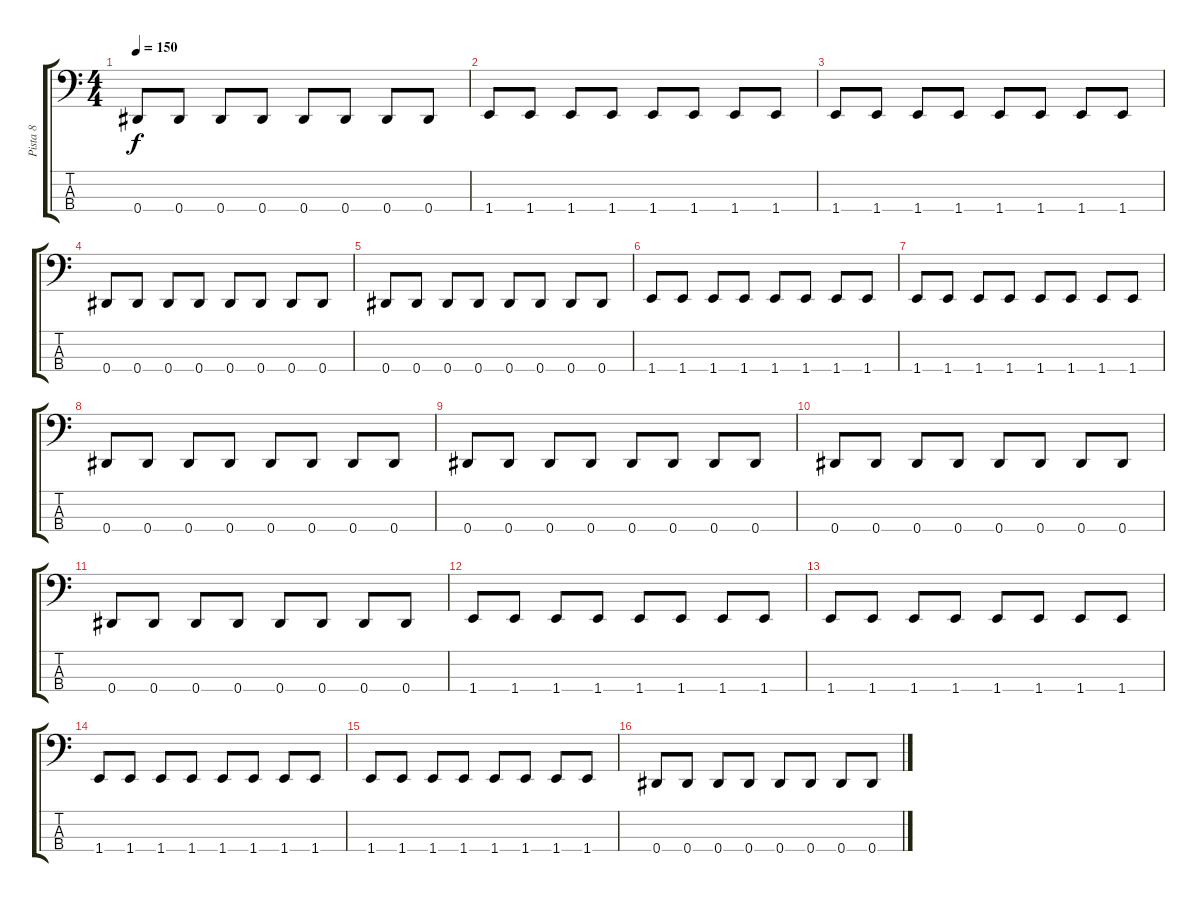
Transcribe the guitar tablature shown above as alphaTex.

\track ("Pista 8" "Pista 8") {instrument electricbassfinger}
\staff {score tabs}
\tuning (Gb2 Db2 Ab1 Eb1) {hide}
\ts (4 4)
\tempo 150
\clef f4
\ks c
0.4.8{dy f} 0.4.8 0.4.8 0.4.8 0.4.8 0.4.8 0.4.8 0.4.8 |
1.4.8 1.4.8 1.4.8 1.4.8 1.4.8 1.4.8 1.4.8 1.4.8 |
1.4.8 1.4.8 1.4.8 1.4.8 1.4.8 1.4.8 1.4.8 1.4.8 |
0.4.8 0.4.8 0.4.8 0.4.8 0.4.8 0.4.8 0.4.8 0.4.8 |
0.4.8 0.4.8 0.4.8 0.4.8 0.4.8 0.4.8 0.4.8 0.4.8 |
1.4.8 1.4.8 1.4.8 1.4.8 1.4.8 1.4.8 1.4.8 1.4.8 |
1.4.8 1.4.8 1.4.8 1.4.8 1.4.8 1.4.8 1.4.8 1.4.8 |
0.4.8 0.4.8 0.4.8 0.4.8 0.4.8 0.4.8 0.4.8 0.4.8 |
0.4.8 0.4.8 0.4.8 0.4.8 0.4.8 0.4.8 0.4.8 0.4.8 |
0.4.8 0.4.8 0.4.8 0.4.8 0.4.8 0.4.8 0.4.8 0.4.8 |
0.4.8 0.4.8 0.4.8 0.4.8 0.4.8 0.4.8 0.4.8 0.4.8 |
1.4.8 1.4.8 1.4.8 1.4.8 1.4.8 1.4.8 1.4.8 1.4.8 |
1.4.8 1.4.8 1.4.8 1.4.8 1.4.8 1.4.8 1.4.8 1.4.8 |
1.4.8 1.4.8 1.4.8 1.4.8 1.4.8 1.4.8 1.4.8 1.4.8 |
1.4.8 1.4.8 1.4.8 1.4.8 1.4.8 1.4.8 1.4.8 1.4.8 |
0.4.8 0.4.8 0.4.8 0.4.8 0.4.8 0.4.8 0.4.8 0.4.8
